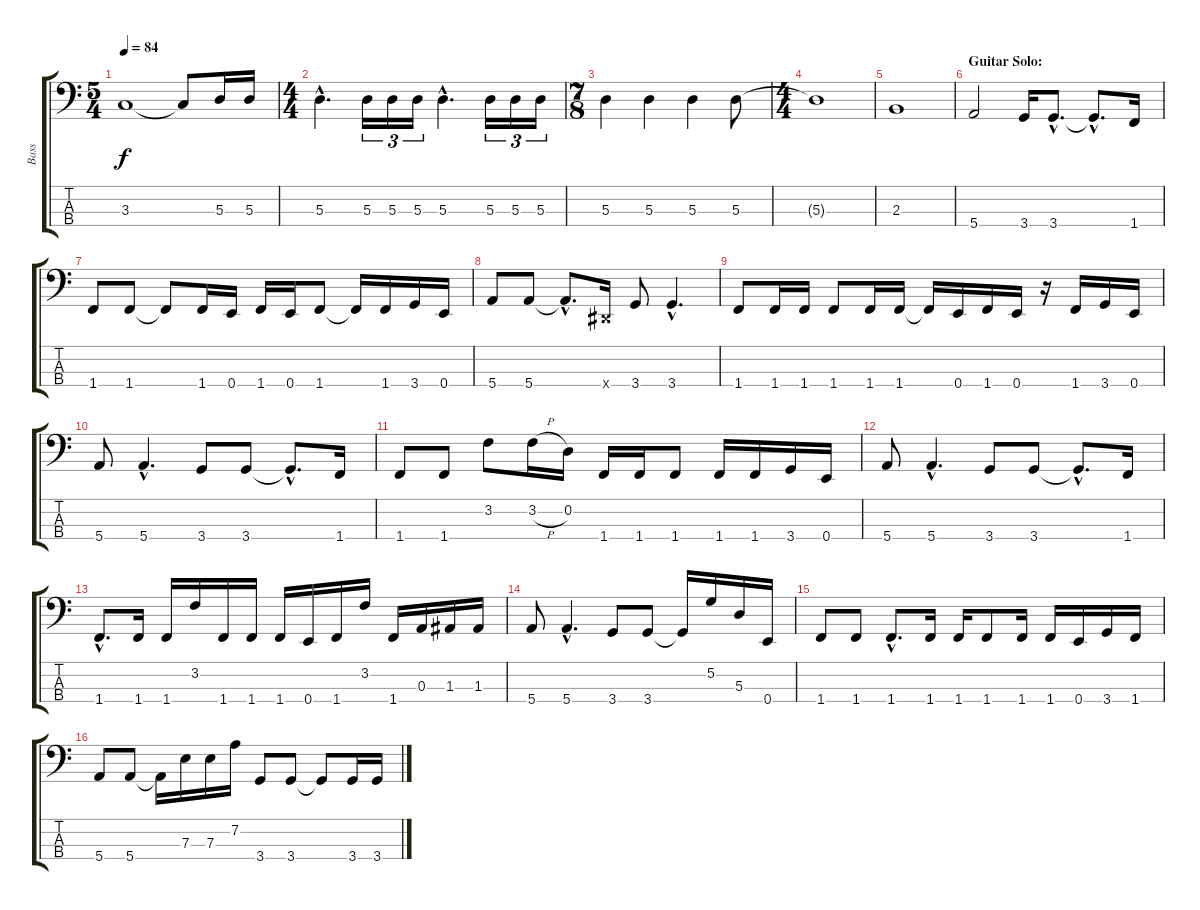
\track ("Bass" "Bass") {instrument fretlessbass}
\staff {score tabs}
\tuning (G2 D2 A1 E1) {hide}
\ts (5 4)
\tempo 84
\clef f4
\ks c
3.3.1{dy f} 3.3{t}.8 5.3.16 5.3.16 |
\ts (4 4)
5.3{hac}.4{d} 5.3.16{tu (3 2)} 5.3.16{tu (3 2)} 5.3.16{tu (3 2)} 5.3{hac}.4{d} 5.3.16{tu (3 2)} 5.3.16{tu (3 2)} 5.3.16{tu (3 2)} |
\ts (7 8)
5.3.4 5.3.4 5.3.4 5.3.8 |
\ts (4 4)
5.3{t}.1 |
2.3.1 |
\section ("" "Guitar Solo:")
5.4.2 3.4.16 3.4{hac}.8{d} 3.4{hac t}.8{d} 1.4.16 |
1.4.8 1.4.8 1.4{t}.8 1.4.16 0.4.16 1.4.16 0.4.16 1.4.8 1.4{t}.16 1.4.16 3.4.16 0.4.16 |
5.4.8 5.4.8 5.4{hac t}.8{d} -1.4{x}.16 3.4.8 3.4{hac}.4{d} |
1.4.8 1.4.16 1.4.16 1.4.8 1.4.16 1.4.16 1.4{t}.16 0.4.16 1.4.16 0.4.16 r.16 1.4.16 3.4.16 0.4.16 |
5.4.8 5.4{hac}.4{d} 3.4.8 3.4.8 3.4{hac t}.8{d} 1.4.16 |
1.4.8 1.4.8 3.2.8 3.2{h}.16 0.2.16 1.4.16 1.4.16 1.4.8 1.4.16 1.4.16 3.4.16 0.4.16 |
5.4.8 5.4{hac}.4{d} 3.4.8 3.4.8 3.4{hac t}.8{d} 1.4.16 |
1.4{hac}.8{d} 1.4.16 1.4.16 3.2.16 1.4.16 1.4.16 1.4.16 0.4.16 1.4.16 3.2.16 1.4.16 0.3.16 1.3.16 1.3.16 |
5.4.8 5.4{hac}.4{d} 3.4.8 3.4.8 3.4{t}.16 5.2.16 5.3.16 0.4.16 |
1.4.8 1.4.8 1.4{hac}.8{d} 1.4.16 1.4.16 1.4.8 1.4.16 1.4.16 0.4.16 3.4.16 1.4.16 |
5.4.8 5.4.8 5.4{t}.16 7.3.16 7.3.16 7.2.16 3.4.8 3.4.8 3.4{t}.8 3.4.16 3.4.16
